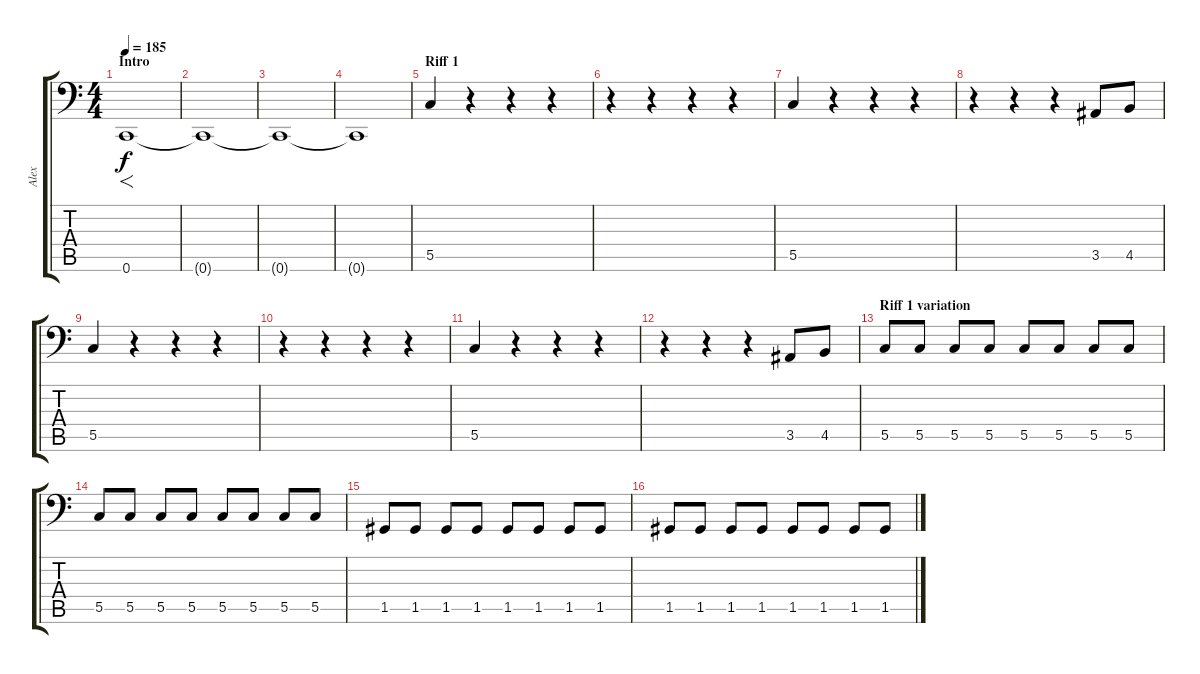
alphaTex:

\track ("Alex" "Alex") {instrument slapbass1}
\staff {score tabs}
\tuning (D3 A2 F2 C2 G1 C1) {hide}
\ts (4 4)
\section ("" "Intro")
\tempo 185
\clef f4
\ks c
0.6.1{f dy f instrument slapbass1} |
0.6{t}.1 |
0.6{t}.1 |
0.6{t}.1 |
\section ("" "Riff 1")
5.5.4 r.4 r.4 r.4 |
r.4 r.4 r.4 r.4 |
5.5.4 r.4 r.4 r.4 |
r.4 r.4 r.4 3.5.8 4.5.8 |
5.5.4 r.4 r.4 r.4 |
r.4 r.4 r.4 r.4 |
5.5.4 r.4 r.4 r.4 |
r.4 r.4 r.4 3.5.8 4.5.8 |
\section ("" "Riff 1 variation")
5.5.8 5.5.8 5.5.8 5.5.8 5.5.8 5.5.8 5.5.8 5.5.8 |
5.5.8 5.5.8 5.5.8 5.5.8 5.5.8 5.5.8 5.5.8 5.5.8 |
1.5.8 1.5.8 1.5.8 1.5.8 1.5.8 1.5.8 1.5.8 1.5.8 |
1.5.8 1.5.8 1.5.8 1.5.8 1.5.8 1.5.8 1.5.8 1.5.8
